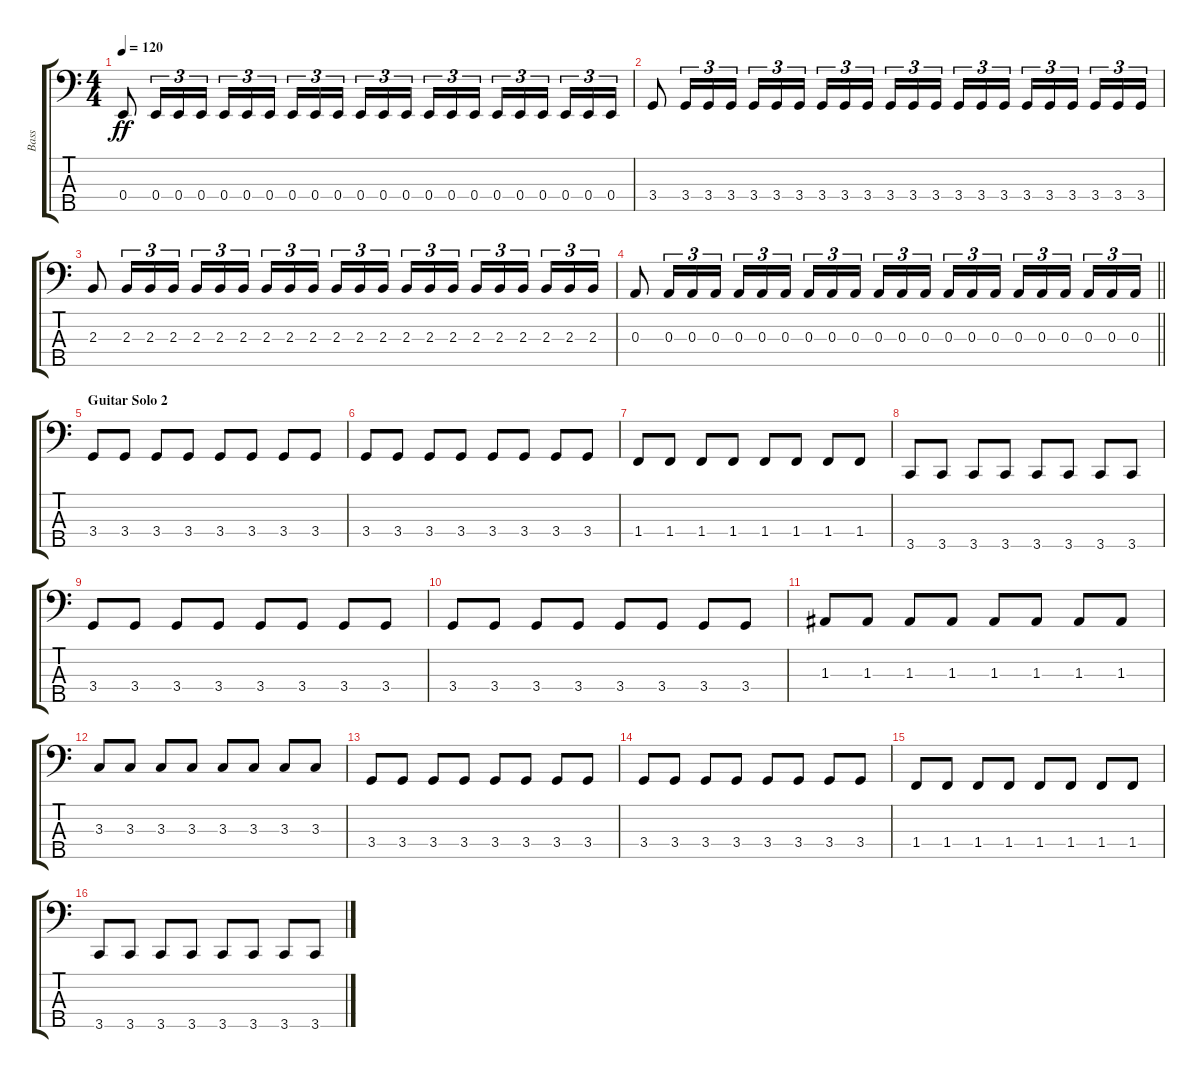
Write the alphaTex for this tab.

\track ("Bass" "Bass") {instrument electricbasspick}
\staff {score tabs}
\tuning (G2 D2 A1 E1 A0) {hide}
\ts (4 4)
\tempo 120
\clef f4
\ks c
0.4.8{dy ff} 0.4.16{tu (3 2)} 0.4.16{tu (3 2)} 0.4.16{tu (3 2)} 0.4.16{tu (3 2)} 0.4.16{tu (3 2)} 0.4.16{tu (3 2) beam splitsecondary} 0.4.16{tu (3 2)} 0.4.16{tu (3 2)} 0.4.16{tu (3 2)} 0.4.16{tu (3 2)} 0.4.16{tu (3 2)} 0.4.16{tu (3 2) beam splitsecondary} 0.4.16{tu (3 2)} 0.4.16{tu (3 2)} 0.4.16{tu (3 2)} 0.4.16{tu (3 2)} 0.4.16{tu (3 2)} 0.4.16{tu (3 2) beam splitsecondary} 0.4.16{tu (3 2)} 0.4.16{tu (3 2)} 0.4.16{tu (3 2)} |
3.4.8 3.4.16{tu (3 2)} 3.4.16{tu (3 2)} 3.4.16{tu (3 2)} 3.4.16{tu (3 2)} 3.4.16{tu (3 2)} 3.4.16{tu (3 2) beam splitsecondary} 3.4.16{tu (3 2)} 3.4.16{tu (3 2)} 3.4.16{tu (3 2)} 3.4.16{tu (3 2)} 3.4.16{tu (3 2)} 3.4.16{tu (3 2) beam splitsecondary} 3.4.16{tu (3 2)} 3.4.16{tu (3 2)} 3.4.16{tu (3 2)} 3.4.16{tu (3 2)} 3.4.16{tu (3 2)} 3.4.16{tu (3 2) beam splitsecondary} 3.4.16{tu (3 2)} 3.4.16{tu (3 2)} 3.4.16{tu (3 2)} |
2.3.8 2.3.16{tu (3 2)} 2.3.16{tu (3 2)} 2.3.16{tu (3 2)} 2.3.16{tu (3 2)} 2.3.16{tu (3 2)} 2.3.16{tu (3 2) beam splitsecondary} 2.3.16{tu (3 2)} 2.3.16{tu (3 2)} 2.3.16{tu (3 2)} 2.3.16{tu (3 2)} 2.3.16{tu (3 2)} 2.3.16{tu (3 2) beam splitsecondary} 2.3.16{tu (3 2)} 2.3.16{tu (3 2)} 2.3.16{tu (3 2)} 2.3.16{tu (3 2)} 2.3.16{tu (3 2)} 2.3.16{tu (3 2) beam splitsecondary} 2.3.16{tu (3 2)} 2.3.16{tu (3 2)} 2.3.16{tu (3 2)} |
\barLineRight lightlight
0.3.8 0.3.16{tu (3 2)} 0.3.16{tu (3 2)} 0.3.16{tu (3 2)} 0.3.16{tu (3 2)} 0.3.16{tu (3 2)} 0.3.16{tu (3 2) beam splitsecondary} 0.3.16{tu (3 2)} 0.3.16{tu (3 2)} 0.3.16{tu (3 2)} 0.3.16{tu (3 2)} 0.3.16{tu (3 2)} 0.3.16{tu (3 2) beam splitsecondary} 0.3.16{tu (3 2)} 0.3.16{tu (3 2)} 0.3.16{tu (3 2)} 0.3.16{tu (3 2)} 0.3.16{tu (3 2)} 0.3.16{tu (3 2) beam splitsecondary} 0.3.16{tu (3 2)} 0.3.16{tu (3 2)} 0.3.16{tu (3 2)} |
\section ("" "Guitar Solo 2")
3.4.8 3.4.8 3.4.8 3.4.8 3.4.8 3.4.8 3.4.8 3.4.8 |
3.4.8 3.4.8 3.4.8 3.4.8 3.4.8 3.4.8 3.4.8 3.4.8 |
1.4.8 1.4.8 1.4.8 1.4.8 1.4.8 1.4.8 1.4.8 1.4.8 |
3.5.8 3.5.8 3.5.8 3.5.8 3.5.8 3.5.8 3.5.8 3.5.8 |
3.4.8 3.4.8 3.4.8 3.4.8 3.4.8 3.4.8 3.4.8 3.4.8 |
3.4.8 3.4.8 3.4.8 3.4.8 3.4.8 3.4.8 3.4.8 3.4.8 |
1.3.8 1.3.8 1.3.8 1.3.8 1.3.8 1.3.8 1.3.8 1.3.8 |
3.3.8 3.3.8 3.3.8 3.3.8 3.3.8 3.3.8 3.3.8 3.3.8 |
3.4.8 3.4.8 3.4.8 3.4.8 3.4.8 3.4.8 3.4.8 3.4.8 |
3.4.8 3.4.8 3.4.8 3.4.8 3.4.8 3.4.8 3.4.8 3.4.8 |
1.4.8 1.4.8 1.4.8 1.4.8 1.4.8 1.4.8 1.4.8 1.4.8 |
3.5.8 3.5.8 3.5.8 3.5.8 3.5.8 3.5.8 3.5.8 3.5.8
